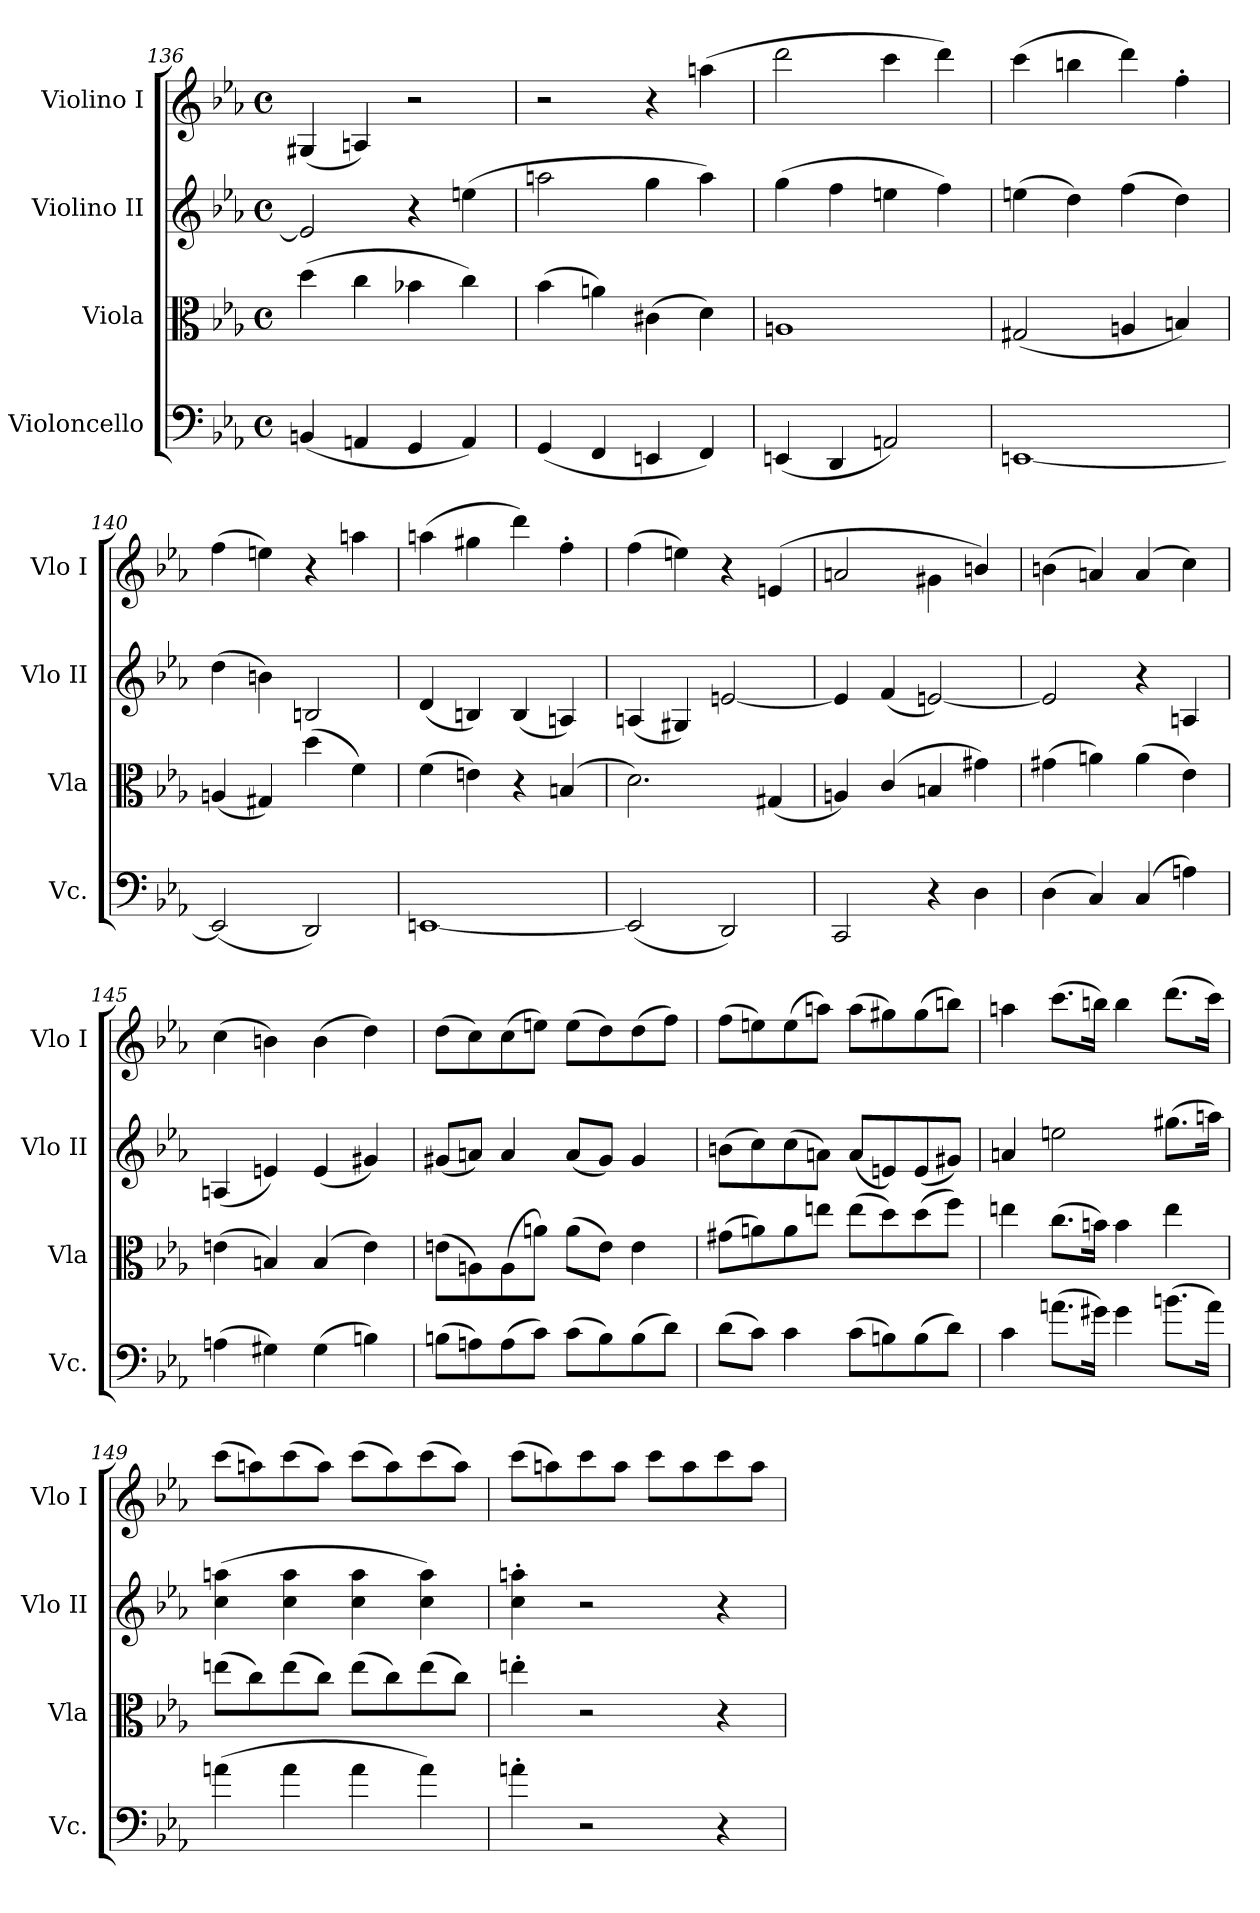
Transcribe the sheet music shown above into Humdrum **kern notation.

**kern	**kern	**kern	**kern
*part4	*part3	*part2	*part1
*staff4	*staff3	*staff2	*staff1
*I"Violoncello	*I"Viola	*I"Violino II	*I"Violino I
*I'Vc.	*I'Vla	*I'Vlo II	*I'Vlo I
*clefF4	*clefC3	*clefG2	*clefG2
*k[b-e-a-]	*k[b-e-a-]	*k[b-e-a-]	*k[b-e-a-]
*M4/4	*M4/4	*M4/4	*M4/4
*met(c)	*met(c)	*met(c)	*met(c)
=136	=136	=136	=136
(4BBn/	(>4dd\	2e/]	(4G#X/
4AAn/	4cc\	.	4An/)
4GG/	4b-X\	4r	2r
4AA/)	4cc\)	(>4een\	.
=137	=137	=137	=137
(4GG/	(>4b-\	2aan\	2r
4FF/	4an\)	.	.
4EEn/	(>4c#X\	4gg\	4r
4FF/)	4d\)	4aa\)	(>4aan\
=138	=138	=138	=138
(4EEn/	1An	(>4gg\	2ddd\
4DD/	.	4ff\	.
2AAn/)	.	4een\	4ccc\
.	.	4ff\)	4ddd\)
=139	=139	=139	=139
[1EEn	(2G#X/	(>4een\	(>4ccc\
.	.	4dd\)	4bbn\
.	4An/	(>4ff\	4ddd\)
.	4Bn/)	4dd\)	4ff'\
=140	=140	=140	=140
(2EE/]	(4An/	(>4dd\	(>4ff\
.	4G#X/)	4bn\)	4een\)
2DD/)	(>4dd\	2Bn/	4r
.	4f\)	.	4aan\
=141	=141	=141	=141
[1EEn	(>4f\	(4d/	(>4aan\
.	4en\)	4Bn/)	4gg#X\
.	4r	(4B/	4ddd\)
.	(4Bn/	4An/)	4ff'\
=142	=142	=142	=142
(2EE/]	2.d\)	(4An/	(>4ff\
.	.	4G#X/)	4een\)
2DD/)	.	[2en/	4r
.	(4G#X/	.	(4en/
=143	=143	=143	=143
2CC/	4An/)	4e/]	2an/
.	(>4c/	(4f/	.
4r	4Bn/	[2en/)	4g#X\
4D\	4g#X\)	.	4bn/)
=144	=144	=144	=144
(>4D\	(>4g#X\	2e/]	(>4bn\
4C/)	4an\)	.	4an/)
(>4C/	(>4a\	4r	(>4a/
4An\)	4e-\)	4An/	4cc\)
!!LO:PB:g=z
=145	=145	=145	=145
(>4An\	(>4en\	(4An/	(>4cc\
4G#X\)	4Bn/)	4en/)	4bn\)
(>4G#\	(>4B/	(4e/	(>4b\
4Bn\)	4e\)	4g#X/)	4dd\)
=146	=146	=146	=146
(>8Bn\L	(>8en\L	(8g#X/L	(>8dd\L
8An\)	8An\)	8an/J)	8cc\)
(>8A\	(>8A\	4a/	(>8cc\
8c\J)	8an\J)	.	8een\J)
(>8c\L	(>8a\L	(8a/L	(>8ee\L
8B\)	8e\J)	8g#/J)	8dd\)
(>8B\	4e\	4g#/	(>8dd\
8d\J)	.	.	8ff\J)
=147	=147	=147	=147
(>8d\L	(>8g#X\L	(>8bn\L	(>8ff\L
8c\J)	8an\)	8cc\)	8een\)
4c\	8a\	(>8cc\	(>8ee\
.	8een\J	8an\J)	8aan\J)
(>8c\L	(>8ee\L	(8a/L	(>8aa\L
8Bn\)	8dd\)	8en/)	8gg#X\)
(>8B\	(>8dd\	(8e/	(>8gg#\
8d\J)	8ff\J)	8g#X/J)	8bbn\J)
=148	=148	=148	=148
4c\	4een\	4an/	4aan\
(>8.an\L	(>8.cc\L	2een\	(>8.ccc\L
16g#X\Jk)	16bn\Jk)	.	16bbn\Jk)
4g#\	4b\	.	4bb\
(>8.bn\L	4ee\	(>8.gg#X\L	(>8.ddd\L
16a\Jk)	.	16aan\Jk)	16ccc\Jk)
=149	=149	=149	=149
(>4an\	(>8een\L	(>4cc\ 4aan\	(>8ccc\L
.	8cc\)	.	8aan\)
4a\	(>8ee\	4cc\ 4aa\	(>8ccc\
.	8cc\J)	.	8aa\J)
4a\	(>8ee\L	4cc\ 4aa\	(>8ccc\L
.	8cc\)	.	8aa\)
4a\)	(>8ee\	4cc\ 4aa\)	(>8ccc\
.	8cc\J)	.	8aa\J)
=150	=150	=150	=150
4an'\	4een'\	4cc\' 4aan\'	(>8ccc\L
.	.	.	8aan\)
2r	2r	2r	8ccc\
.	.	.	8aa\J
.	.	.	8ccc\L
.	.	.	8aa\
4r	4r	4r	8ccc\
.	.	.	8aa\J
=	=	=	=
*-	*-	*-	*-
